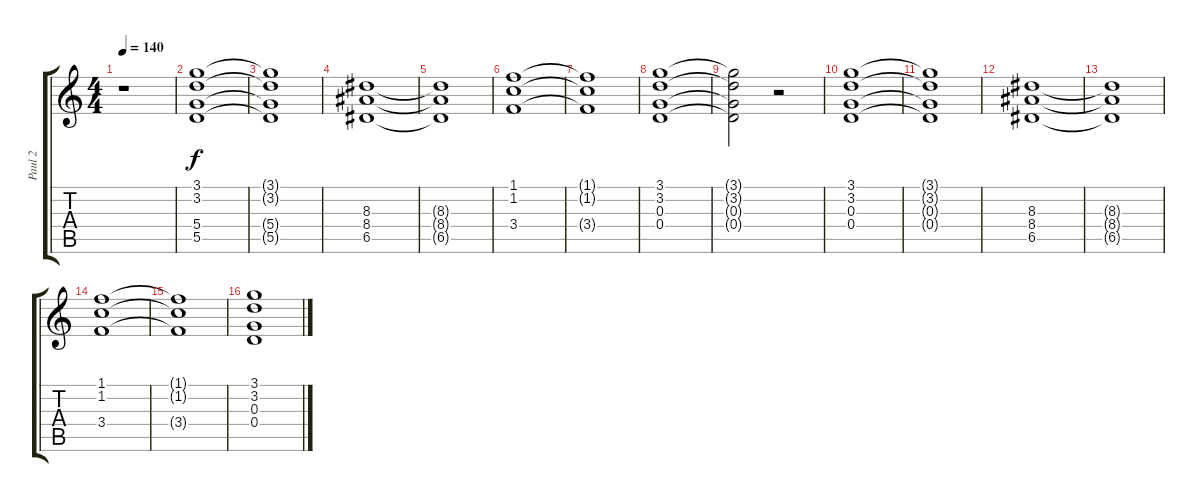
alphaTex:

\track ("Paul 2" "Paul 2") {instrument distortionguitar}
\staff {score tabs}
\tuning (E4 B3 G3 D3 A2 E2) {hide}
\ts (4 4)
\tempo 140
\clef g2
\ks c
r.1{dy f} |
(3.1 3.2 5.4 5.5).1 |
(3.1{t} 3.2{t} 5.4{t} 5.5{t}).1 |
(8.3 8.4 6.5).1 |
(8.3{t} 8.4{t} 6.5{t}).1 |
(1.1 1.2 3.4).1 |
(1.1{t} 1.2{t} 3.4{t}).1 |
(3.1 3.2 0.3 0.4).1 |
(3.1{t} 3.2{t} 0.3{t} 0.4{t}).2 r.2 |
(3.1 3.2 0.3 0.4).1 |
(3.1{t} 3.2{t} 0.3{t} 0.4{t}).1 |
(8.3 8.4 6.5).1 |
(8.3{t} 8.4{t} 6.5{t}).1 |
(1.1 1.2 3.4).1 |
(1.1{t} 1.2{t} 3.4{t}).1 |
(3.1 3.2 0.3 0.4).1
